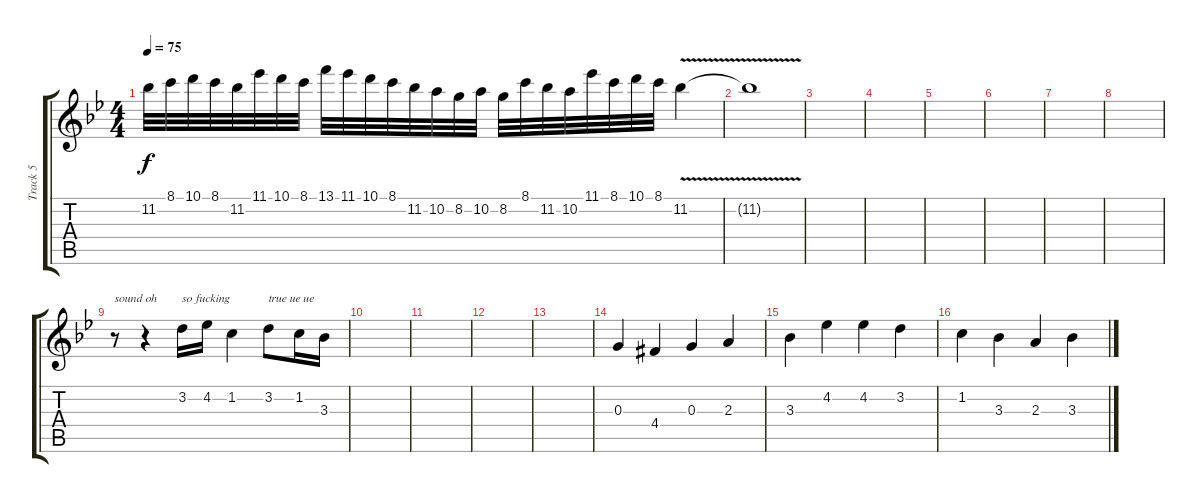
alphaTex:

\track ("Track 5" "Track 5") {instrument overdrivenguitar}
\staff {score tabs}
\tuning (E4 B3 G3 D3 A2 E2) {hide}
\ts (4 4)
\tempo 75
\clef g2
\ks bb
11.2.32{dy f} 8.1.32 10.1.32 8.1.32 11.2.32 11.1.32 10.1.32 8.1.32 13.1.32 11.1.32 10.1.32 8.1.32 11.2.32 10.2.32 8.2.32 10.2.32 8.2.32 8.1.32 11.2.32 10.2.32 11.1.32 8.1.32 10.1.32 8.1.32 11.2{v}.4 |
11.2{t}.1 |
|
|
|
|
|
|
r.8{txt "sound oh"} r.4 3.2.16{txt "so fucking"} 4.2.16 1.2.4 3.2.8{txt "true ue ue"} 1.2.16 3.3.16 |
|
|
|
|
0.3.4 4.4{acc #}.4 0.3.4 2.3.4 |
3.3.4 4.2.4 4.2.4 3.2.4 |
1.2.4 3.3.4 2.3.4 3.3.4
